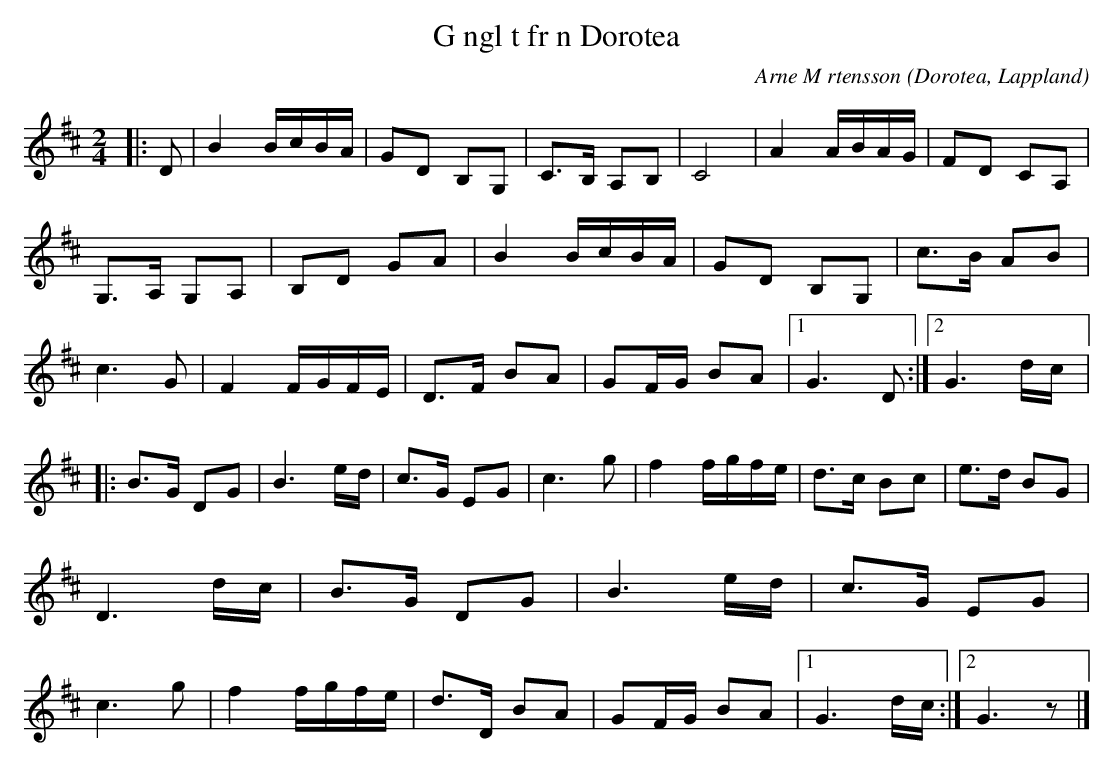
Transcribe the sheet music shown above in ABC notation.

X:1
T:G ngl t fr n Dorotea
O:Dorotea, Lappland
C:Arne M rtensson
M:2/4
L:1/16
K:D
|: D2 | B4 BcBA | G2D2 B,2G,2 | C3B, A,2B,2| C8 | A4 ABAG | F2D2 C2A,2 | G,3A, G,2A,2 | B,2D2 G2A2 | B4 BcBA | G2D2 B,2G,2 | c3B A2B2 | c6 G2 | F4 FGFE | D3F B2A2| G2FG B2A2 |1 G6 D2:|2 G6 dc |: B3G D2G2 | B6 ed | c3G E2G2 | c6 g2 | f4 fgfe | d3c B2c2 | e3d B2G2 | D6 dc | B3G D2G2 | B6 ed | c3G E2G2 | c6 g2 | f4 fgfe | d3D B2A2 | G2FG B2A2 |1 G6 dc :|2 G6 z2 |]
